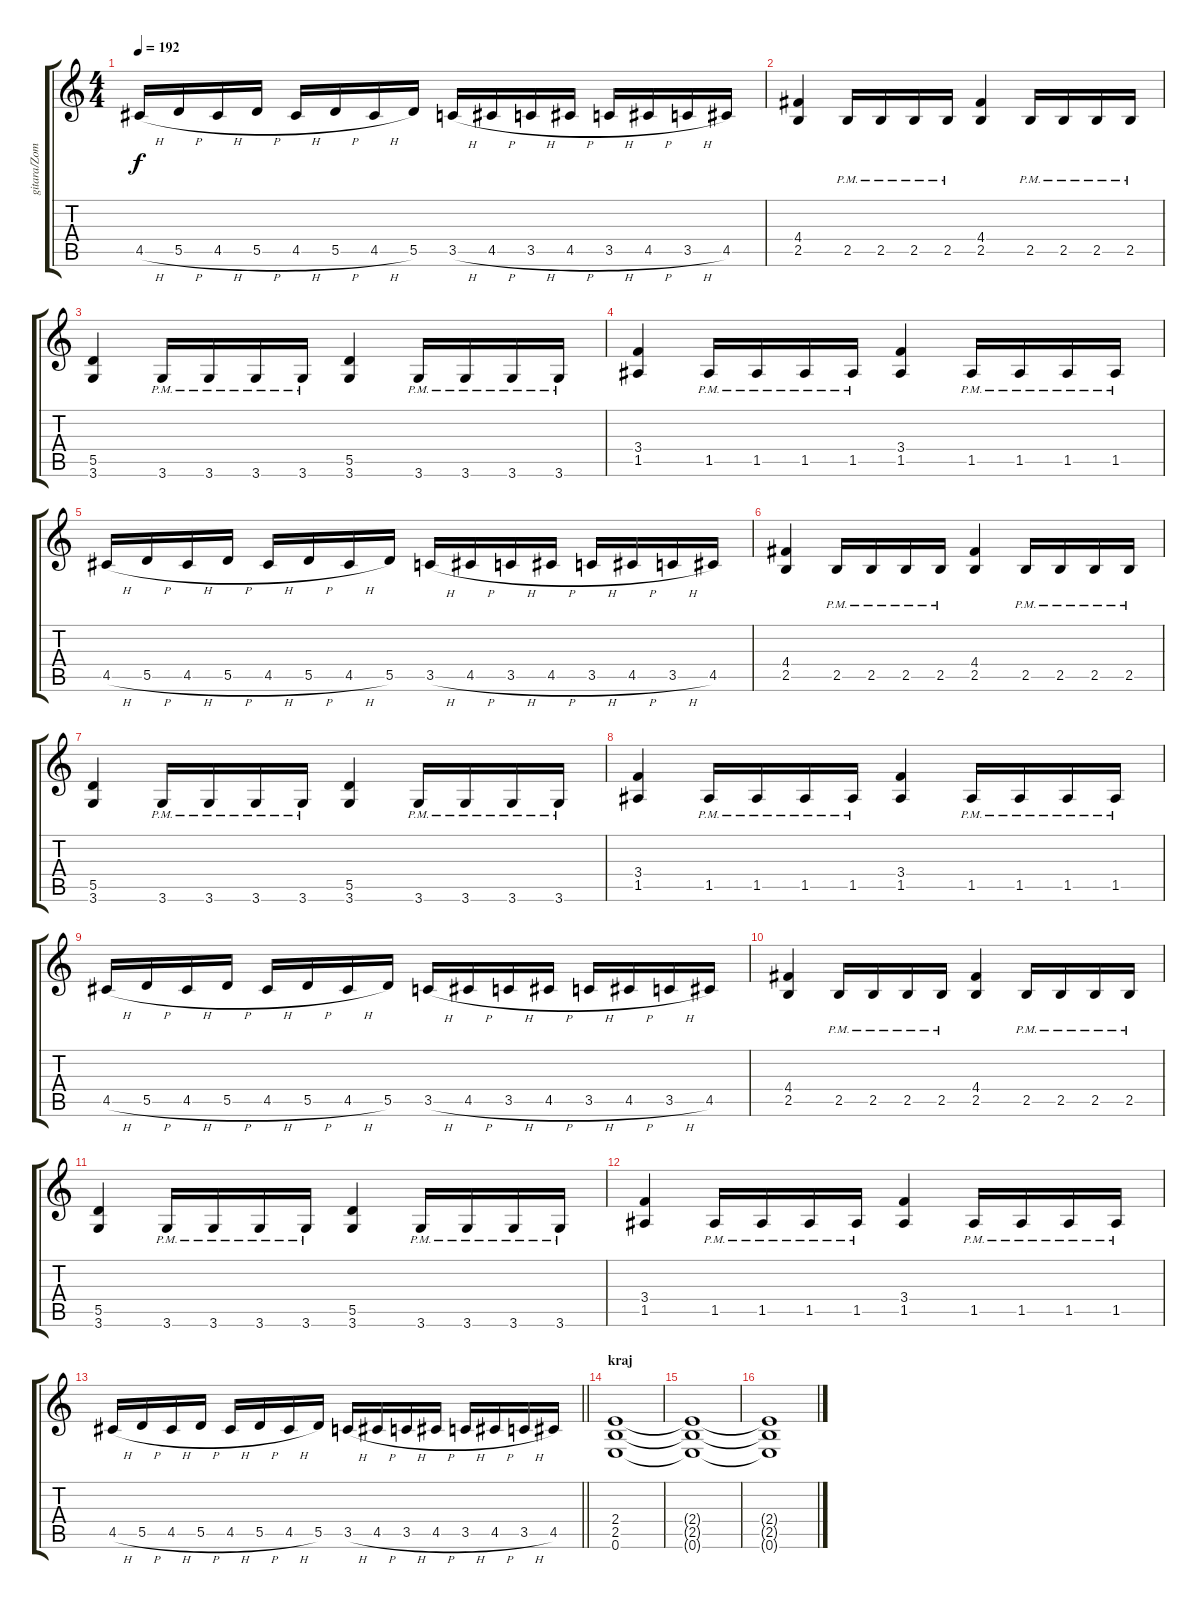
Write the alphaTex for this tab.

\track ("gitara/Zombi Zlikovac" "gitara/Zom") {instrument distortionguitar}
\staff {score tabs}
\tuning (E4 B3 G3 D3 A2 E2) {hide}
\ts (4 4)
\tempo 192
\clef g2
\ks c
4.5{h}.16{dy f} 5.5{h}.16 4.5{h}.16 5.5{h}.16 4.5{h}.16 5.5{h}.16 4.5{h}.16 5.5.16 3.5{h}.16 4.5{h}.16 3.5{h}.16 4.5{h}.16 3.5{h}.16 4.5{h}.16 3.5{h}.16 4.5.16 |
(4.4 2.5).4 2.5{pm}.16 2.5{pm}.16 2.5{pm}.16 2.5{pm}.16 (4.4 2.5).4 2.5{pm}.16 2.5{pm}.16 2.5{pm}.16 2.5{pm}.16 |
(5.5 3.6).4 3.6{pm}.16 3.6{pm}.16 3.6{pm}.16 3.6{pm}.16 (5.5 3.6).4 3.6{pm}.16 3.6{pm}.16 3.6{pm}.16 3.6{pm}.16 |
(3.4 1.5).4 1.5{pm}.16 1.5{pm}.16 1.5{pm}.16 1.5{pm}.16 (3.4 1.5).4 1.5{pm}.16 1.5{pm}.16 1.5{pm}.16 1.5{pm}.16 |
4.5{h}.16 5.5{h}.16 4.5{h}.16 5.5{h}.16 4.5{h}.16 5.5{h}.16 4.5{h}.16 5.5.16 3.5{h}.16 4.5{h}.16 3.5{h}.16 4.5{h}.16 3.5{h}.16 4.5{h}.16 3.5{h}.16 4.5.16 |
(4.4 2.5).4 2.5{pm}.16 2.5{pm}.16 2.5{pm}.16 2.5{pm}.16 (4.4 2.5).4 2.5{pm}.16 2.5{pm}.16 2.5{pm}.16 2.5{pm}.16 |
(5.5 3.6).4 3.6{pm}.16 3.6{pm}.16 3.6{pm}.16 3.6{pm}.16 (5.5 3.6).4 3.6{pm}.16 3.6{pm}.16 3.6{pm}.16 3.6{pm}.16 |
(3.4 1.5).4 1.5{pm}.16 1.5{pm}.16 1.5{pm}.16 1.5{pm}.16 (3.4 1.5).4 1.5{pm}.16 1.5{pm}.16 1.5{pm}.16 1.5{pm}.16 |
4.5{h}.16 5.5{h}.16 4.5{h}.16 5.5{h}.16 4.5{h}.16 5.5{h}.16 4.5{h}.16 5.5.16 3.5{h}.16 4.5{h}.16 3.5{h}.16 4.5{h}.16 3.5{h}.16 4.5{h}.16 3.5{h}.16 4.5.16 |
(4.4 2.5).4 2.5{pm}.16 2.5{pm}.16 2.5{pm}.16 2.5{pm}.16 (4.4 2.5).4 2.5{pm}.16 2.5{pm}.16 2.5{pm}.16 2.5{pm}.16 |
(5.5 3.6).4 3.6{pm}.16 3.6{pm}.16 3.6{pm}.16 3.6{pm}.16 (5.5 3.6).4 3.6{pm}.16 3.6{pm}.16 3.6{pm}.16 3.6{pm}.16 |
(3.4 1.5).4 1.5{pm}.16 1.5{pm}.16 1.5{pm}.16 1.5{pm}.16 (3.4 1.5).4 1.5{pm}.16 1.5{pm}.16 1.5{pm}.16 1.5{pm}.16 |
\barLineRight lightlight
4.5{h}.16 5.5{h}.16 4.5{h}.16 5.5{h}.16 4.5{h}.16 5.5{h}.16 4.5{h}.16 5.5.16 3.5{h}.16 4.5{h}.16 3.5{h}.16 4.5{h}.16 3.5{h}.16 4.5{h}.16 3.5{h}.16 4.5.16 |
\section ("" "kraj")
(2.4 2.5 0.6).1 |
(2.4{t} 2.5{t} 0.6{t}).1 |
(2.4{t} 2.5{t} 0.6{t}).1
